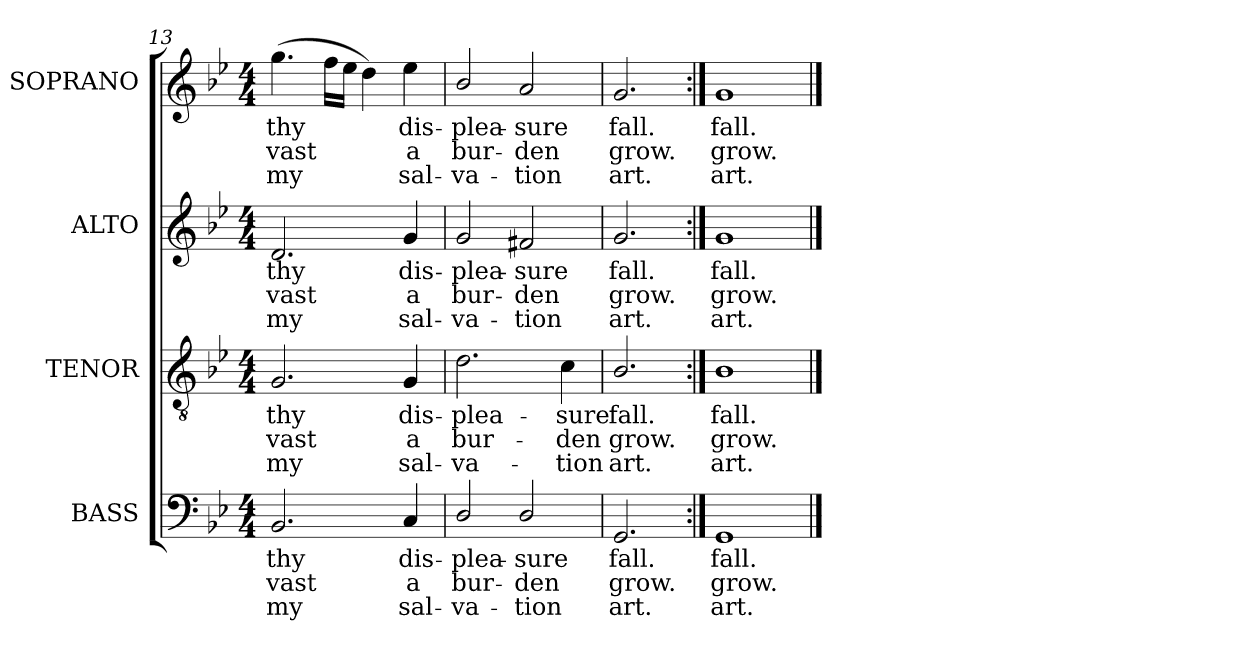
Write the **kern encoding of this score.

**kern	**text	**text	**text	**kern	**text	**text	**text	**kern	**text	**text	**text	**kern	**text	**text	**text
*part4	*part4	*part4	*part4	*part3	*part3	*part3	*part3	*part2	*part2	*part2	*part2	*part1	*part1	*part1	*part1
*staff4	*staff4	*staff4	*staff4	*staff3	*staff3	*staff3	*staff3	*staff2	*staff2	*staff2	*staff2	*staff1	*staff1	*staff1	*staff1
*I"BASS	*	*	*	*I"TENOR	*	*	*	*I"ALTO	*	*	*	*I"SOPRANO	*	*	*
*I'B.	*	*	*	*I'T.	*	*	*	*I'A.	*	*	*	*I'S.	*	*	*
*clefF4	*	*	*	*clefGv2	*	*	*	*clefG2	*	*	*	*clefG2	*	*	*
*	*	*	*	*ITrd7c12	*	*	*	*	*	*	*	*	*	*	*
*k[b-e-]	*	*	*	*k[b-e-]	*	*	*	*k[b-e-]	*	*	*	*k[b-e-]	*	*	*
*g:	*	*	*	*g:	*	*	*	*g:	*	*	*	*g:	*	*	*
*M4/4	*	*	*	*M4/4	*	*	*	*M4/4	*	*	*	*M4/4	*	*	*
=13	=13	=13	=13	=13	=13	=13	=13	=13	=13	=13	=13	=13	=13	=13	=13
!	!LO:LY:b:color=#000000	!LO:LY:b:color=#000000	!LO:LY:b:color=#000000	!	!	!	!	!	!	!	!	!	!	!	!
!	!	!	!	!	!LO:LY:b:color=#000000	!LO:LY:b:color=#000000	!LO:LY:b:color=#000000	!	!	!	!	!	!	!	!
!	!	!	!	!	!	!	!	!	!LO:LY:b:color=#000000	!LO:LY:b:color=#000000	!LO:LY:b:color=#000000	!	!	!	!
!	!	!	!	!	!	!	!	!	!	!	!	!	!LO:LY:b:color=#000000	!LO:LY:b:color=#000000	!LO:LY:b:color=#000000
2.BB-i/	thy	vast	my	2.GGi/	thy	vast	my	2.di/	thy	vast	my	(4.ggi\	thy	vast	my
.	.	.	.	.	.	.	.	.	.	.	.	16ffi\LL	.	.	.
.	.	.	.	.	.	.	.	.	.	.	.	16ee-i\JJ	.	.	.
.	.	.	.	.	.	.	.	.	.	.	.	4ddi\)	.	.	.
!	!LO:LY:b:color=#000000	!LO:LY:b:color=#000000	!LO:LY:b:color=#000000	!	!	!	!	!	!	!	!	!	!	!	!
!	!	!	!	!	!LO:LY:b:color=#000000	!LO:LY:b:color=#000000	!LO:LY:b:color=#000000	!	!	!	!	!	!	!	!
!	!	!	!	!	!	!	!	!	!LO:LY:b:color=#000000	!LO:LY:b:color=#000000	!LO:LY:b:color=#000000	!	!	!	!
!	!	!	!	!	!	!	!	!	!	!	!	!	!LO:LY:b:color=#000000	!LO:LY:b:color=#000000	!LO:LY:b:color=#000000
4Ci/	dis-	a	sal-	4GGi/	dis-	a	sal-	4gi/	dis-	a	sal-	4ee-i\	dis-	a	sal-
=14	=14	=14	=14	=14	=14	=14	=14	=14	=14	=14	=14	=14	=14	=14	=14
!	!LO:LY:b:color=#000000	!LO:LY:b:color=#000000	!LO:LY:b:color=#000000	!	!	!	!	!	!	!	!	!	!	!	!
!	!	!	!	!	!LO:LY:b:color=#000000	!LO:LY:b:color=#000000	!LO:LY:b:color=#000000	!	!	!	!	!	!	!	!
!	!	!	!	!	!	!	!	!	!LO:LY:b:color=#000000	!LO:LY:b:color=#000000	!LO:LY:b:color=#000000	!	!	!	!
!	!	!	!	!	!	!	!	!	!	!	!	!	!LO:LY:b:color=#000000	!LO:LY:b:color=#000000	!LO:LY:b:color=#000000
2Di/	-plea-	bur-	-va-	2.Di\	-plea-	bur-	-va-	2gi/	-plea-	bur-	-va-	2b-i/	-plea-	bur-	-va-
!	!LO:LY:b:color=#000000	!LO:LY:b:color=#000000	!LO:LY:b:color=#000000	!	!	!	!	!	!	!	!	!	!	!	!
!	!	!	!	!	!	!	!	!	!LO:LY:b:color=#000000	!LO:LY:b:color=#000000	!LO:LY:b:color=#000000	!	!	!	!
!	!	!	!	!	!	!	!	!	!	!	!	!	!LO:LY:b:color=#000000	!LO:LY:b:color=#000000	!LO:LY:b:color=#000000
2Di/	-sure	-den	-tion	.	.	.	.	2f#Xi/	-sure	-den	-tion	2ai/	-sure	-den	-tion
!	!	!	!	!	!LO:LY:b:color=#000000	!LO:LY:b:color=#000000	!LO:LY:b:color=#000000	!	!	!	!	!	!	!	!
.	.	.	.	4Ci\	-sure	-den	-tion	.	.	.	.	.	.	.	.
=15	=15	=15	=15	=15	=15	=15	=15	=15	=15	=15	=15	=15	=15	=15	=15
!	!LO:LY:b:color=#000000	!LO:LY:b:color=#000000	!LO:LY:b:color=#000000	!	!	!	!	!	!	!	!	!	!	!	!
!	!	!	!	!	!LO:LY:b:color=#000000	!LO:LY:b:color=#000000	!LO:LY:b:color=#000000	!	!	!	!	!	!	!	!
!	!	!	!	!	!	!	!	!	!LO:LY:b:color=#000000	!LO:LY:b:color=#000000	!LO:LY:b:color=#000000	!	!	!	!
!	!	!	!	!	!	!	!	!	!	!	!	!	!LO:LY:b:color=#000000	!LO:LY:b:color=#000000	!LO:LY:b:color=#000000
2.GGi/	fall.	grow.	art.	2.BB-i/	fall.	grow.	art.	2.gi/	fall.	grow.	art.	2.gi/	fall.	grow.	art.
=16:|!	=16:|!	=16:|!	=16:|!	=16:|!	=16:|!	=16:|!	=16:|!	=16:|!	=16:|!	=16:|!	=16:|!	=16:|!	=16:|!	=16:|!	=16:|!
!	!LO:LY:b:color=#000000	!LO:LY:b:color=#000000	!LO:LY:b:color=#000000	!	!	!	!	!	!	!	!	!	!	!	!
!	!	!	!	!	!LO:LY:b:color=#000000	!LO:LY:b:color=#000000	!LO:LY:b:color=#000000	!	!	!	!	!	!	!	!
!	!	!	!	!	!	!	!	!	!LO:LY:b:color=#000000	!LO:LY:b:color=#000000	!LO:LY:b:color=#000000	!	!	!	!
!	!	!	!	!	!	!	!	!	!	!	!	!	!LO:LY:b:color=#000000	!LO:LY:b:color=#000000	!LO:LY:b:color=#000000
1GGi	fall.	grow.	art.	1BB-i	fall.	grow.	art.	1gi	fall.	grow.	art.	1gi	fall.	grow.	art.
==	==	==	==	==	==	==	==	==	==	==	==	==	==	==	==
*-	*-	*-	*-	*-	*-	*-	*-	*-	*-	*-	*-	*-	*-	*-	*-
